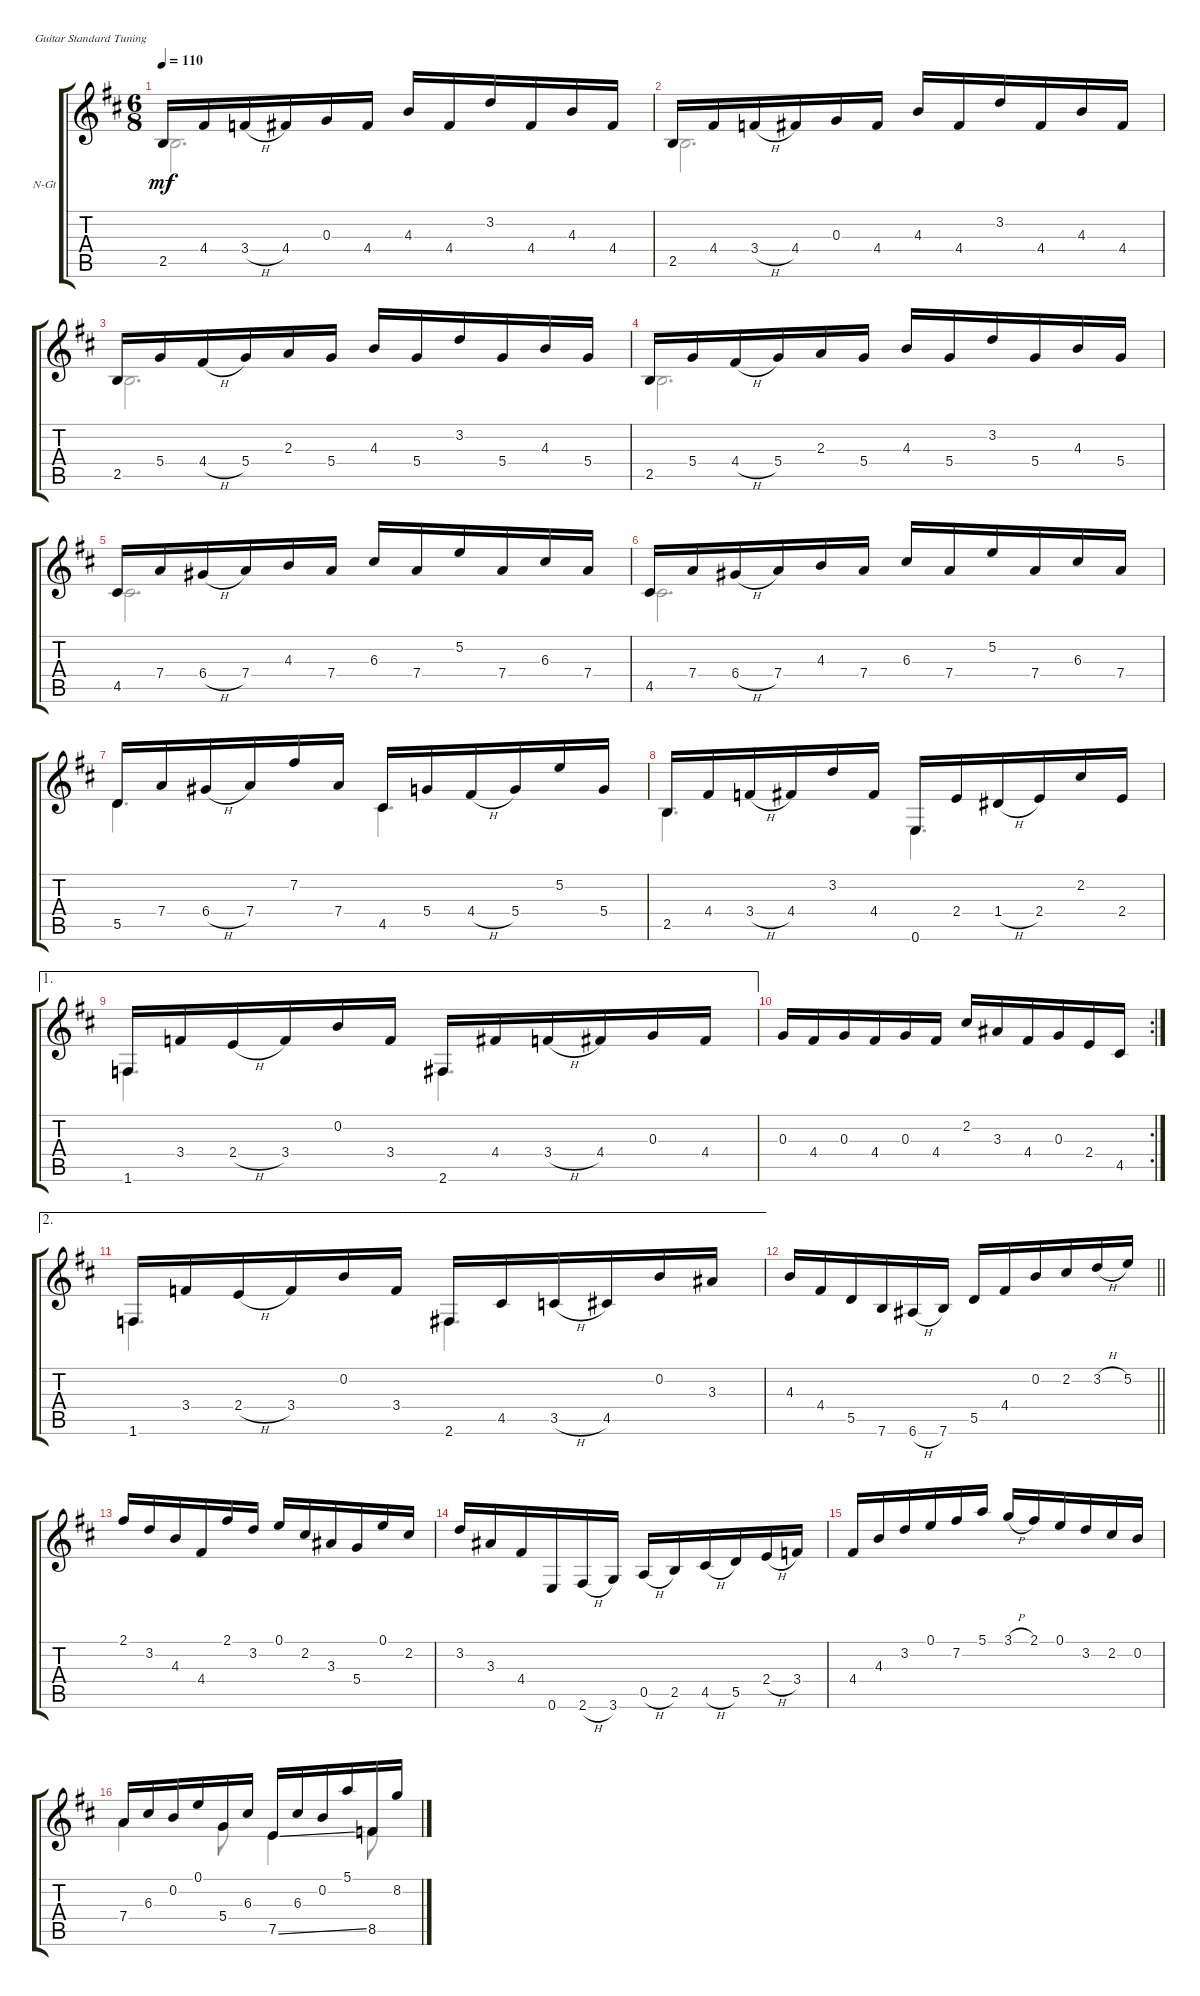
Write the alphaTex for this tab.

\defaultSystemsLayout 4
\bracketExtendMode groupsimilarinstruments
\firstSystemTrackNameOrientation horizontal
\otherSystemsTrackNameOrientation horizontal
\track ("Nylon Guitar" "N-Gt") {instrument acousticguitarsteel}
\staff {score tabs}
\tuning (E4 B3 G3 D3 A2 E2)
\voice
\ts (6 8)
\tempo 110
\clef g2
\scale
1.18663
\ks d
2.5.16{dy mf instrument acousticguitarsteel} 4.4.16 3.4{h}.16 4.4.16 0.3.16 4.4.16 4.3.16 4.4.16 3.2.16 4.4.16 4.3.16 4.4.16 |
\scale
0.906684 2.5.16 4.4.16 3.4{h}.16 4.4.16 0.3.16 4.4.16 4.3.16 4.4.16 3.2.16 4.4.16 4.3.16 4.4.16 |
\scale
0.906684 2.5.16 5.4.16 4.4{h}.16 5.4.16 2.3.16 5.4.16 4.3.16 5.4.16 3.2.16 5.4.16 4.3.16 5.4.16 |
\scale
1.1261 2.5.16 5.4.16 4.4{h}.16 5.4.16 2.3.16 5.4.16 4.3.16 5.4.16 3.2.16 5.4.16 4.3.16 5.4.16 |
\scale
0.936948 4.5.16 7.4.16 6.4{h}.16 7.4.16 4.3.16 7.4.16 6.3.16 7.4.16 5.2.16 7.4.16 6.3.16 7.4.16 |
\scale
0.936948 4.5.16 7.4.16 6.4{h}.16 7.4.16 4.3.16 7.4.16 6.3.16 7.4.16 5.2.16 7.4.16 6.3.16 7.4.16 |
\scale
1.1261 5.5.16 7.4.16 6.4{h}.16 7.4.16 7.2.16 7.4.16 4.5.16 5.4.16 4.4{h}.16 5.4.16 5.2.16 5.4.16 |
\scale
0.936948 2.5.16 4.4.16 3.4{h}.16 4.4.16 3.2.16 4.4.16 0.6.16 2.4.16 1.4{h}.16 2.4.16 2.2.16 2.4.16 |
\ae 1
\scale
0.936948 1.6.16 3.4.16 2.4{h}.16 3.4.16 0.2.16 3.4.16 2.6.16 4.4.16 3.4{h}.16 4.4.16 0.3.16 4.4.16 |
\rc 2
\scale
1.1261 0.3.16 4.4.16 0.3.16 4.4.16 0.3.16 4.4.16 2.2.16 3.3.16 4.4.16 0.3.16 2.4.16 4.5.16 |
\ae 2
\scale
0.936948 1.6.16 3.4.16 2.4{h}.16 3.4.16 0.2.16 3.4.16 2.6.16 4.5.16 3.5{h}.16 4.5.16 0.2.16 3.3.16 |
\scale
0.936948
\barLineRight lightlight
4.3.16 4.4.16 5.5.16 7.6.16 6.6{h}.16 7.6.16 5.5.16 4.4.16 0.2.16 2.2.16 3.2{h}.16 5.2.16 |
\scale
1.1261 2.1.16{beam invert} 3.2.16 4.3.16 4.4.16 2.1.16 3.2.16 0.1.16{beam invert} 2.2.16 3.3.16 5.4.16 0.1.16 2.2.16 |
\scale
0.936948 3.2.16 3.3.16 4.4.16 0.6.16 2.6{h}.16 3.6.16 0.5{h}.16 2.5.16 4.5{h}.16 5.5.16 2.4{h}.16 3.4.16 |
\scale
0.936948 4.4.16{beam invert} 4.3.16 3.2.16 0.1.16 7.2.16 5.1.16 3.1{h}.16{beam invert} 2.1.16 0.1.16 3.2.16 2.2.16 0.2.16 |
\scale
1.1261 7.4.16 6.3.16 0.2.16 0.1.16 5.4.16 6.3.16 7.5{ss}.16 6.3.16 0.2.16 5.1.16 8.5.16 8.2.16
\voice
\clef g2
\ottava regular
\simile none
\scale
1.18663
\ks d
2.5.2{d dy mf} |
\scale
0.906684 2.5.2{d} |
\scale
0.906684 2.5.2{d} |
\scale
1.1261 2.5.2{d} |
\scale
0.936948 4.5.2{d} |
\scale
0.936948 4.5.2{d} |
\scale
1.1261 5.5.4{d} 4.5.4{d} |
\scale
0.936948 2.5.4{d} 0.6.4{d} |
\scale
0.936948 1.6.4{d} 2.6.4{d} |
\scale
1.1261 |
\scale
0.936948 1.6.4{d} 2.6.4{d} |
\scale
0.936948
\barLineRight lightlight
|
\scale
1.1261 |
\scale
0.936948 |
\scale
0.936948 |
\scale
1.1261 7.4.4 5.4.8 7.5{ss}.4 8.5.8
